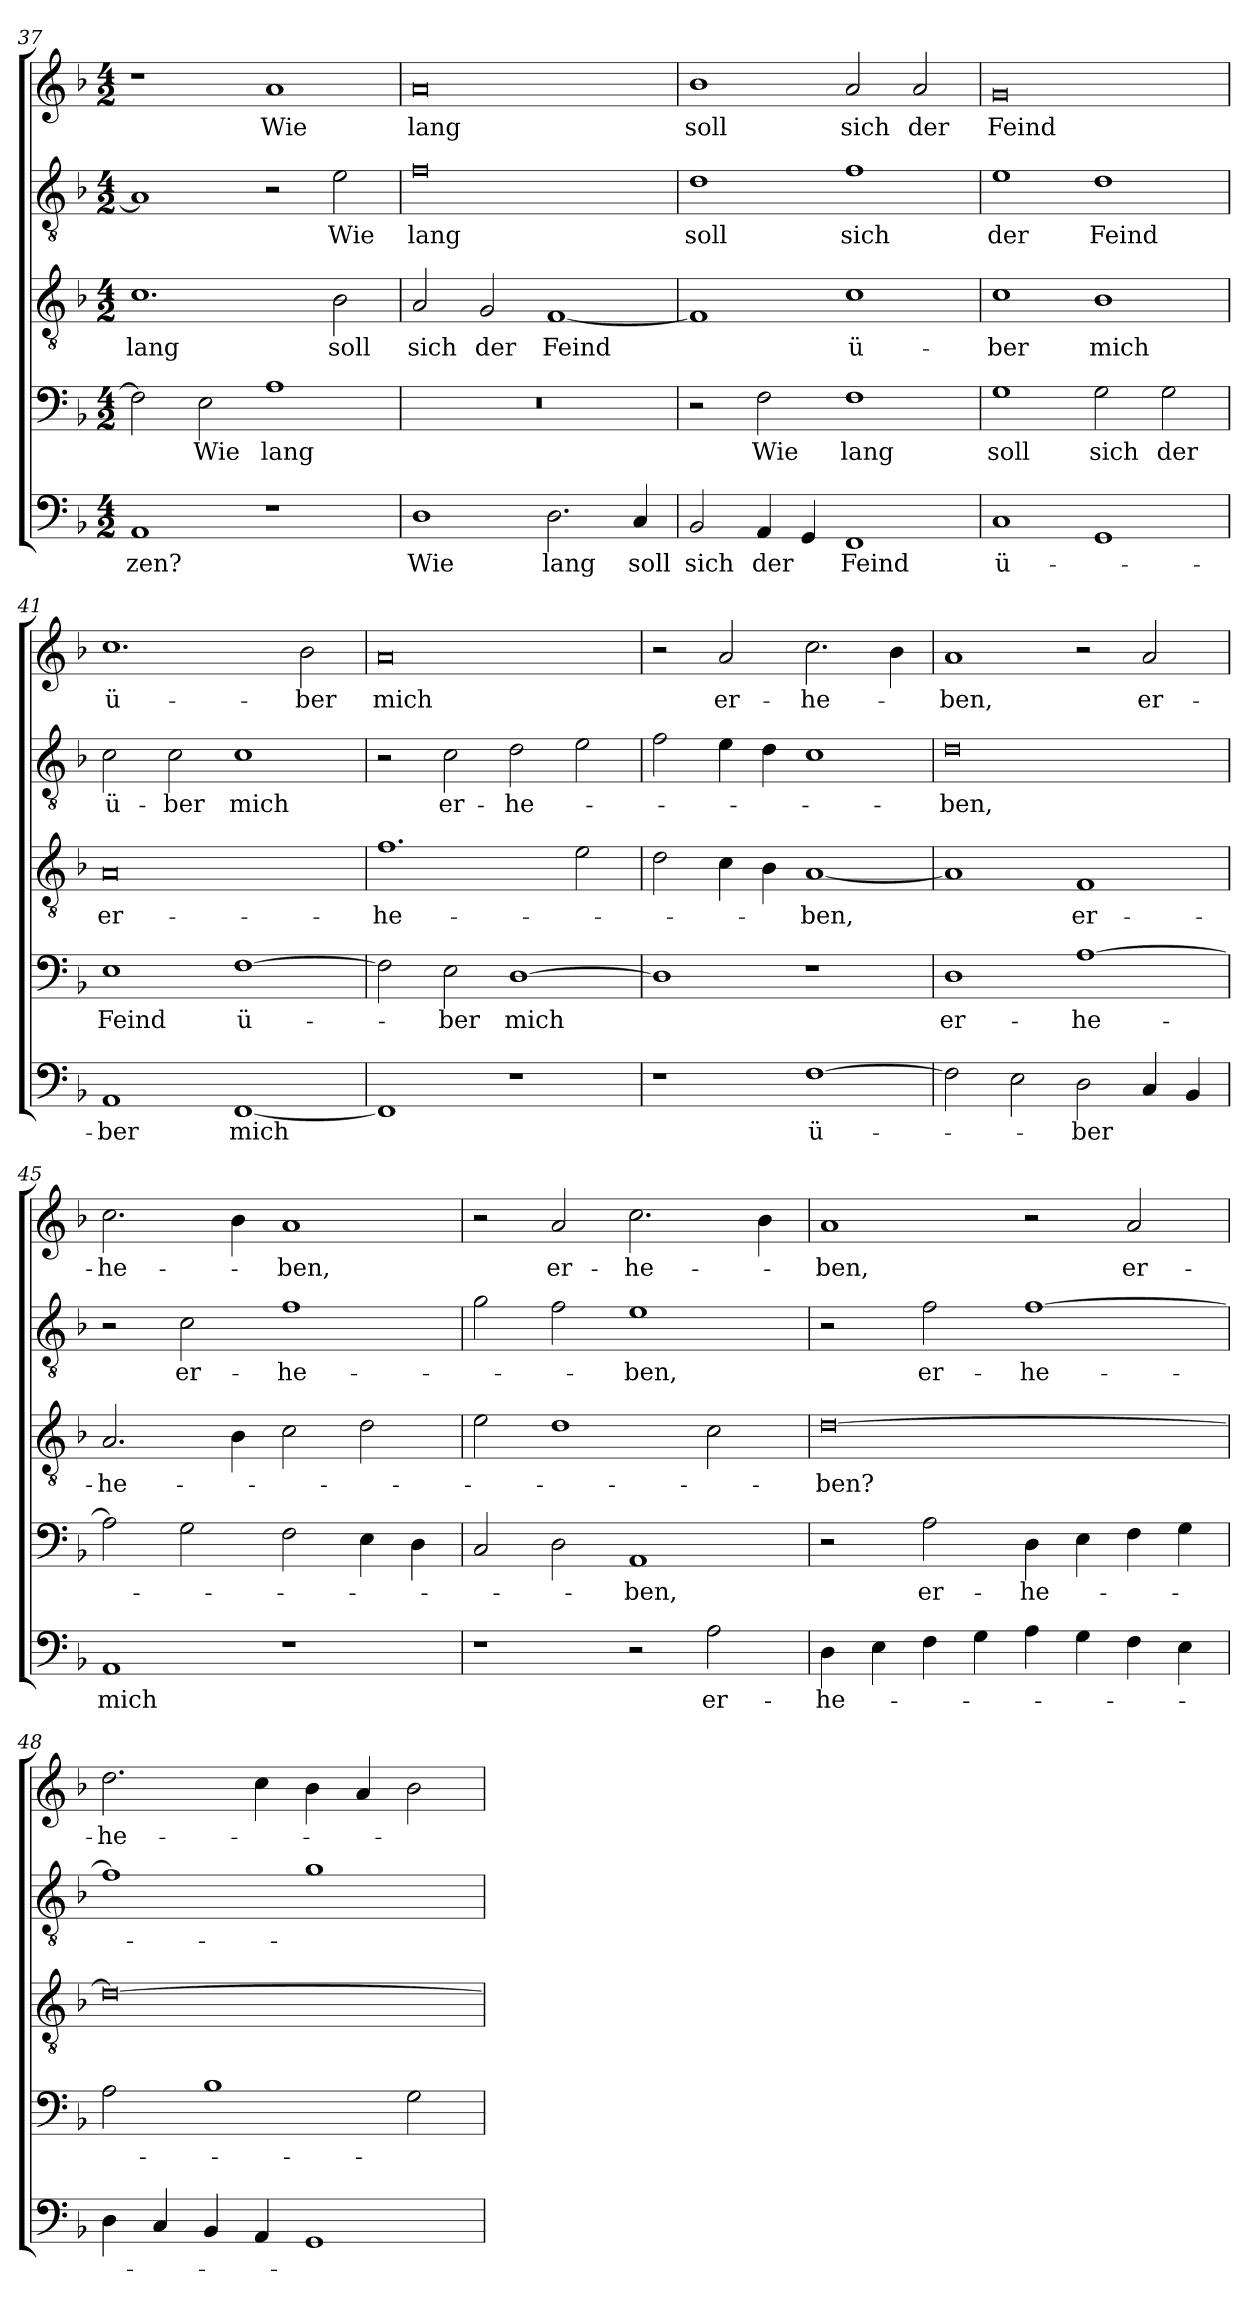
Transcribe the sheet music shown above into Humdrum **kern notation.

**kern	**text	**kern	**text	**kern	**text	**kern	**text	**kern	**text
*part5	*part5	*part4	*part4	*part3	*part3	*part2	*part2	*part1	*part1
*staff5	*staff5	*staff4	*staff4	*staff3	*staff3	*staff2	*staff2	*staff1	*staff1
*clefF4	*	*clefF4	*	*clefGv2	*	*clefGv2	*	*clefG2	*
*k[b-]	*	*k[b-]	*	*k[b-]	*	*k[b-]	*	*k[b-]	*
*F:	*	*F:	*	*F:	*	*F:	*	*F:	*
*M4/2	*	*M4/2	*	*M4/2	*	*M4/2	*	*M4/2	*
=37	=37	=37	=37	=37	=37	=37	=37	=37	=37
!	!LO:LY:b	!	!	!	!LO:LY:b	!	!	!	!
1AA	-zen?	2F\]	.	1.c	lang	1A]	.	1r	.
!	!	!	!LO:LY:b	!	!	!	!	!	!
.	.	2E\	Wie	.	.	.	.	.	.
!	!	!	!LO:LY:b	!	!	!	!	!	!LO:LY:b
1r	.	1A	lang	.	.	2r	.	1a	Wie
!	!	!	!	!	!LO:LY:b	!	!LO:LY:b	!	!
.	.	.	.	2B-\	soll	2e\	Wie	.	.
=38	=38	=38	=38	=38	=38	=38	=38	=38	=38
!	!LO:LY:b	!	!	!	!LO:LY:b	!	!LO:LY:b	!	!LO:LY:b
1D	Wie	0r	.	2A/	sich	0f	lang	0a	lang
!	!	!	!	!	!LO:LY:b	!	!	!	!
.	.	.	.	2G/	der	.	.	.	.
!	!LO:LY:b	!	!	!	!LO:LY:b	!	!	!	!
2.D\	lang	.	.	[1F	Feind	.	.	.	.
!	!LO:LY:b	!	!	!	!	!	!	!	!
4C/	soll	.	.	.	.	.	.	.	.
=39	=39	=39	=39	=39	=39	=39	=39	=39	=39
!	!LO:LY:b	!	!	!	!	!	!LO:LY:b	!	!LO:LY:b
2BB-/	sich	2r	.	1F]	.	1d	soll	1b-	soll
!	!LO:LY:b	!	!LO:LY:b	!	!	!	!	!	!
4AA/	der	2F\	Wie	.	.	.	.	.	.
4GG/	.	.	.	.	.	.	.	.	.
!	!LO:LY:b	!	!LO:LY:b	!	!LO:LY:b	!	!LO:LY:b	!	!LO:LY:b
1FF	Feind	1F	lang	1c	ü-	1f	sich	2a/	sich
!	!	!	!	!	!	!	!	!	!LO:LY:b
.	.	.	.	.	.	.	.	2a/	der
!!LO:LB:g=z
=40	=40	=40	=40	=40	=40	=40	=40	=40	=40
!	!LO:LY:b	!	!LO:LY:b	!	!LO:LY:b	!	!LO:LY:b	!	!LO:LY:b
1C	ü-	1G	soll	1c	-ber	1e	der	0g	Feind
!	!	!	!LO:LY:b	!	!LO:LY:b	!	!LO:LY:b	!	!
1GG	.	2G\	sich	1B-	mich	1d	Feind	.	.
!	!	!	!LO:LY:b	!	!	!	!	!	!
.	.	2G\	der	.	.	.	.	.	.
=41	=41	=41	=41	=41	=41	=41	=41	=41	=41
!	!LO:LY:b	!	!LO:LY:b	!	!LO:LY:b	!	!LO:LY:b	!	!LO:LY:b
1AA	-ber	1E	Feind	0A	er-	2c\	ü-	1.cc	ü-
!	!	!	!	!	!	!	!LO:LY:b	!	!
.	.	.	.	.	.	2c\	-ber	.	.
!	!LO:LY:b	!	!LO:LY:b	!	!	!	!LO:LY:b	!	!
[1FF	mich	[1F	ü-	.	.	1c	mich	.	.
!	!	!	!	!	!	!	!	!	!LO:LY:b
.	.	.	.	.	.	.	.	2b-\	-ber
=42	=42	=42	=42	=42	=42	=42	=42	=42	=42
!	!	!	!	!	!LO:LY:b	!	!	!	!LO:LY:b
1FF]	.	2F\]	.	1.f	-he-	2r	.	0a	mich
!	!	!	!LO:LY:b	!	!	!	!LO:LY:b	!	!
.	.	2E\	-ber	.	.	2c\	er-	.	.
!	!	!	!LO:LY:b	!	!	!	!LO:LY:b	!	!
1r	.	[1D	mich	.	.	2d\	-he-	.	.
.	.	.	.	2e\	.	2e\	.	.	.
=43	=43	=43	=43	=43	=43	=43	=43	=43	=43
1r	.	1D]	.	2d\	.	2f\	.	2r	.
!	!	!	!	!	!	!	!	!	!LO:LY:b
.	.	.	.	4c\	.	4e\	.	2a/	er-
.	.	.	.	4B-\	.	4d\	.	.	.
!	!LO:LY:b	!	!	!	!LO:LY:b	!	!	!	!LO:LY:b
[1F	ü-	1r	.	[1A	-ben,	1c	.	2.cc\	-he-
.	.	.	.	.	.	.	.	4b-\	.
=44	=44	=44	=44	=44	=44	=44	=44	=44	=44
!	!	!	!LO:LY:b	!	!	!	!LO:LY:b	!	!LO:LY:b
2F\]	.	1D	er-	1A]	.	0d	-ben,	1a	-ben,
2E\	.	.	.	.	.	.	.	.	.
!	!LO:LY:b	!	!LO:LY:b	!	!LO:LY:b	!	!	!	!
2D\	-ber	[1A	-he-	1F	er-	.	.	2r	.
!	!	!	!	!	!	!	!	!	!LO:LY:b
4C/	.	.	.	.	.	.	.	2a/	er-
4BB-/	.	.	.	.	.	.	.	.	.
!!LO:PB:g=z
=45	=45	=45	=45	=45	=45	=45	=45	=45	=45
!	!LO:LY:b	!	!	!	!LO:LY:b	!	!	!	!LO:LY:b
1AA	mich	2A\]	.	2.A/	-he-	2r	.	2.cc\	-he-
!	!	!	!	!	!	!	!LO:LY:b	!	!
.	.	2G\	.	.	.	2c\	er-	.	.
.	.	.	.	4B-\	.	.	.	4b-\	.
!	!	!	!	!	!	!	!LO:LY:b	!	!LO:LY:b
1r	.	2F\	.	2c\	.	1f	-he-	1a	-ben,
.	.	4E\	.	2d\	.	.	.	.	.
.	.	4D\	.	.	.	.	.	.	.
=46	=46	=46	=46	=46	=46	=46	=46	=46	=46
1r	.	2C/	.	2e\	.	2g\	.	2r	.
!	!	!	!	!	!	!	!	!	!LO:LY:b
.	.	2D\	.	1d	.	2f\	.	2a/	er-
!	!	!	!LO:LY:b	!	!	!	!LO:LY:b	!	!LO:LY:b
2r	.	1AA	-ben,	.	.	1e	-ben,	2.cc\	-he-
!	!LO:LY:b	!	!	!	!	!	!	!	!
2A\	er-	.	.	2c\	.	.	.	.	.
.	.	.	.	.	.	.	.	4b-\	.
=47	=47	=47	=47	=47	=47	=47	=47	=47	=47
!	!LO:LY:b	!	!	!	!LO:LY:b	!	!	!	!LO:LY:b
4D\	-he-	2r	.	[0d	-ben?	2r	.	1a	-ben,
4E\	.	.	.	.	.	.	.	.	.
!	!	!	!LO:LY:b	!	!	!	!LO:LY:b	!	!
4F\	.	2A\	er-	.	.	2f\	er-	.	.
4G\	.	.	.	.	.	.	.	.	.
!	!	!	!LO:LY:b	!	!	!	!LO:LY:b	!	!
4A\	.	4D\	-he-	.	.	[1f	-he-	2r	.
4G\	.	4E\	.	.	.	.	.	.	.
!	!	!	!	!	!	!	!	!	!LO:LY:b
4F\	.	4F\	.	.	.	.	.	2a/	er-
4E\	.	4G\	.	.	.	.	.	.	.
=48	=48	=48	=48	=48	=48	=48	=48	=48	=48
!	!	!	!	!	!	!	!	!	!LO:LY:b
4D\	.	2A\	.	0d_	.	1f]	.	2.dd\	-he-
4C/	.	.	.	.	.	.	.	.	.
4BB-/	.	1B-	.	.	.	.	.	.	.
4AA/	.	.	.	.	.	.	.	4cc\	.
1GG	.	.	.	.	.	1g	.	4b-\	.
.	.	.	.	.	.	.	.	4a/	.
.	.	2G\	.	.	.	.	.	2b-\	.
=	=	=	=	=	=	=	=	=	=
*-	*-	*-	*-	*-	*-	*-	*-	*-	*-
